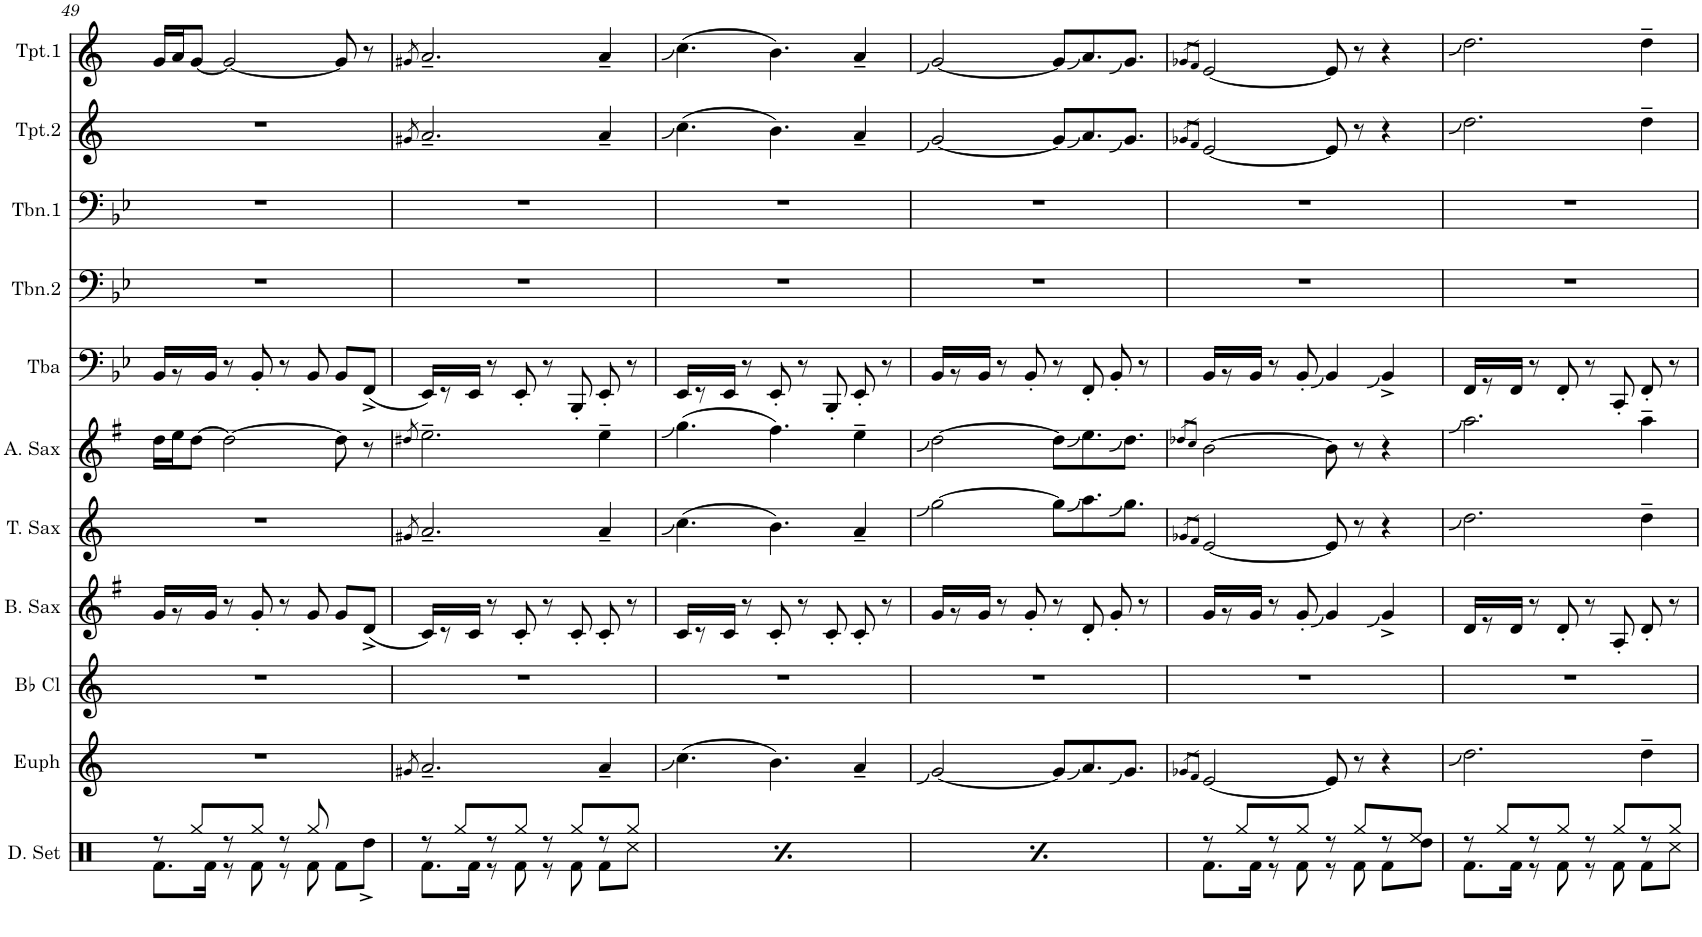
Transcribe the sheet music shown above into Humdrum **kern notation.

**kern	**kern	**kern	**kern	**kern	**kern	**kern	**kern	**kern	**kern	**kern
*part11	*part10	*part9	*part8	*part7	*part6	*part5	*part4	*part3	*part2	*part1
*staff11	*staff10	*staff9	*staff8	*staff7	*staff6	*staff5	*staff4	*staff3	*staff2	*staff1
*I"Drumset	*I"Euphonium	*I"Bb Clarinet	*I"Baritone Sax	*I"Tenor Sax	*I"Alto Sax	*I"Tuba	*I"Trombone 2	*I"Trombone 1	*I"Bb Trumpet 2	*I"Bb Trumpet 1
*I'D. Set	*I'Euph	*I'Bb Cl	*I'B. Sax	*I'T. Sax	*I'A. Sax	*I'Tba	*I'Tbn.2	*I'Tbn.1	*I'Tpt.2	*I'Tpt.1
!!LO:PB:g=z
*clefX	*clefG2	*clefG2	*clefG2	*clefG2	*clefG2	*clefF4	*clefF4	*clefF4	*clefG2	*clefG2
*	*Trd8c14	*Trd1c2	*Trd12c21	*Trd8c14	*Trd5c9	*	*	*	*Trd1c2	*Trd1c2
*k[]	*k[]	*k[]	*k[f#]	*k[]	*k[f#]	*k[b-e-]	*k[b-e-]	*k[b-e-]	*k[]	*k[]
*M4/4	*M4/4	*M4/4	*M4/4	*M4/4	*M4/4	*M4/4	*M4/4	*M4/4	*M4/4	*M4/4
=49	=49	=49	=49	=49	=49	=49	=49	=49	=49	=49
*^	*	*	*	*	*	*	*	*	*	*
8r	8.Rf\L	1r	1r	16g/KL	1r	16dd\LL	16BB-/KL	1r	1r	1r	16g/LL
.	.	.	.	8r	.	16ee\J	8r	.	.	.	16a/J
8Rgg/L	.	.	.	.	.	[8dd\J	.	.	.	.	[8g/J
.	16Rf\Jk	.	.	16g/Jk	.	.	16BB-/Jk	.	.	.	.
8r	8r	.	.	8r	.	2dd\_	8r	.	.	.	2g/_
8Rgg/J	8Rf\	.	.	8g'/	.	.	8BB-'/	.	.	.	.
8r	8r	.	.	8r	.	.	8r	.	.	.	.
8Rgg/	8Rf\	.	.	8g/	.	.	8BB-/	.	.	.	.
4ryy	8Rf\L	.	.	8g/L	.	8dd\]	8BB-/L	.	.	.	8g/]
.	8Rdd^\J	.	.	(8d^/J	.	8r	(8FF^/J	.	.	.	8r
=50	=50	=50	=50	=50	=50	=50	=50	=50	=50	=50	=50
.	.	8qg#X/	.	.	8qg#X/	8qdd#X/	.	.	.	8qg#X/	8qg#X/
8r	8.Rf\L	2.a~/	1r	16c/KL)	2.a~/	2.ee~\	16EE-/KL)	1r	1r	2.a~/	2.a~/
.	.	.	.	8r	.	.	8r	.	.	.	.
8Rgg/L	.	.	.	.	.	.	.	.	.	.	.
.	16Rf\Jk	.	.	16c/Jk	.	.	16EE-/Jk	.	.	.	.
8r	8r	.	.	8r	.	.	8r	.	.	.	.
8Rgg/J	8Rf\	.	.	8c'/	.	.	8EE-'/	.	.	.	.
8r	8r	.	.	8r	.	.	8r	.	.	.	.
8Rgg/L	8Rf\	.	.	8c'/	.	.	8BBB-'/	.	.	.	.
8r	8Rf\L	4a~/	.	8c'/	4a~/	4ee~\	8EE-'/	.	.	4a~/	4a~/
8Rgg/J	8Rcc\J	.	.	8r	.	.	8r	.	.	.	.
=51	=51	=51	=51	=51	=51	=51	=51	=51	=51	=51	=51
8r	8.Rf\L	(4.cc\	1r	16c/KL	(4.cc\	(4.gg\	16EE-/KL	1r	1r	(4.cc\	(4.cc\
.	.	.	.	8r	.	.	8r	.	.	.	.
8Rgg/L	.	.	.	.	.	.	.	.	.	.	.
.	16Rf\Jk	.	.	16c/Jk	.	.	16EE-/Jk	.	.	.	.
8r	8r	.	.	8r	.	.	8r	.	.	.	.
8Rgg/J	8Rf\	4.b\)	.	8c'/	4.b\)	4.ff#\)	8EE-'/	.	.	4.b\)	4.b\)
8r	8r	.	.	8r	.	.	8r	.	.	.	.
8Rgg/L	8Rf\	.	.	8c'/	.	.	8BBB-'/	.	.	.	.
8r	8Rf\L	4a~/	.	8c'/	4a~/	4ee~\	8EE-'/	.	.	4a~/	4a~/
8Rgg/J	8Rcc\J	.	.	8r	.	.	8r	.	.	.	.
=52	=52	=52	=52	=52	=52	=52	=52	=52	=52	=52	=52
8r	8.Rf\L	[2g/	1r	16g/KL	[2gg\	[2dd\	16BB-/KL	1r	1r	[2g/	[2g/
.	.	.	.	8r	.	.	8r	.	.	.	.
8Rgg/L	.	.	.	.	.	.	.	.	.	.	.
.	16Rf\Jk	.	.	16g/Jk	.	.	16BB-/Jk	.	.	.	.
8r	8r	.	.	8r	.	.	8r	.	.	.	.
8Rgg/J	8Rf\	.	.	8g'/	.	.	8BB-'/	.	.	.	.
8r	8r	8g/L]	.	8r	8gg\L]	8dd\L]	8r	.	.	8g/L]	8g/L]
8Rgg/L	8Rf\	8.a/	.	8d'/	8.aa\	8.ee\	8FF'/	.	.	8.a/	8.a/
8r	8Rf\L	.	.	8g'/	.	.	8BB-'/	.	.	.	.
.	.	8.g/J	.	.	8.gg\J	8.dd\J	.	.	.	8.g/J	8.g/J
8Rgg/J	8Rcc\J	.	.	8r	.	.	8r	.	.	.	.
=53	=53	=53	=53	=53	=53	=53	=53	=53	=53	=53	=53
.	.	8qg-X/L	.	.	8qg-X/L	8qdd-X/L	.	.	.	8qg-X/L	8qg-X/L
.	.	8qf/J	.	.	8qf/J	8qcc/J	.	.	.	8qf/J	8qf/J
8r	8.Rf\L	[2e/	1r	16g/KL	[2e/	[2b\	16BB-/KL	1r	1r	[2e/	[2e/
.	.	.	.	8r	.	.	8r	.	.	.	.
8Rgg/L	.	.	.	.	.	.	.	.	.	.	.
.	16Rf\Jk	.	.	16g/Jk	.	.	16BB-/Jk	.	.	.	.
8r	8r	.	.	8r	.	.	8r	.	.	.	.
8Rgg/J	8Rf\	.	.	8g'/	.	.	8BB-'/	.	.	.	.
8r	8r	8e/]	.	4g/	8e/]	8b\]	4BB-/	.	.	8e/]	8e/]
8Rgg/L	8Rf\	8r	.	.	8r	8r	.	.	.	8r	8r
8r	8Rf\L	4r	.	4g^/	4r	4r	4BB-^/	.	.	4r	4r
8Ree/J	8Rdd\J	.	.	.	.	.	.	.	.	.	.
=54	=54	=54	=54	=54	=54	=54	=54	=54	=54	=54	=54
8r	8.Rf\L	2.dd\	1r	16d/KL	2.dd\	2.aa\	16FF/KL	1r	1r	2.dd\	2.dd\
.	.	.	.	8r	.	.	8r	.	.	.	.
8Rgg/L	.	.	.	.	.	.	.	.	.	.	.
.	16Rf\Jk	.	.	16d/Jk	.	.	16FF/Jk	.	.	.	.
8r	8r	.	.	8r	.	.	8r	.	.	.	.
8Rgg/J	8Rf\	.	.	8d'/	.	.	8FF'/	.	.	.	.
8r	8r	.	.	8r	.	.	8r	.	.	.	.
8Rgg/L	8Rf\	.	.	8A'/	.	.	8CC'/	.	.	.	.
8r	8Rf\L	4dd~\	.	8d'/	4dd~\	4aa~\	8FF'/	.	.	4dd~\	4dd~\
8Rgg/J	8Rcc\J	.	.	8r	.	.	8r	.	.	.	.
*v	*v	*	*	*	*	*	*	*	*	*	*
=	=	=	=	=	=	=	=	=	=	=
*-	*-	*-	*-	*-	*-	*-	*-	*-	*-	*-
